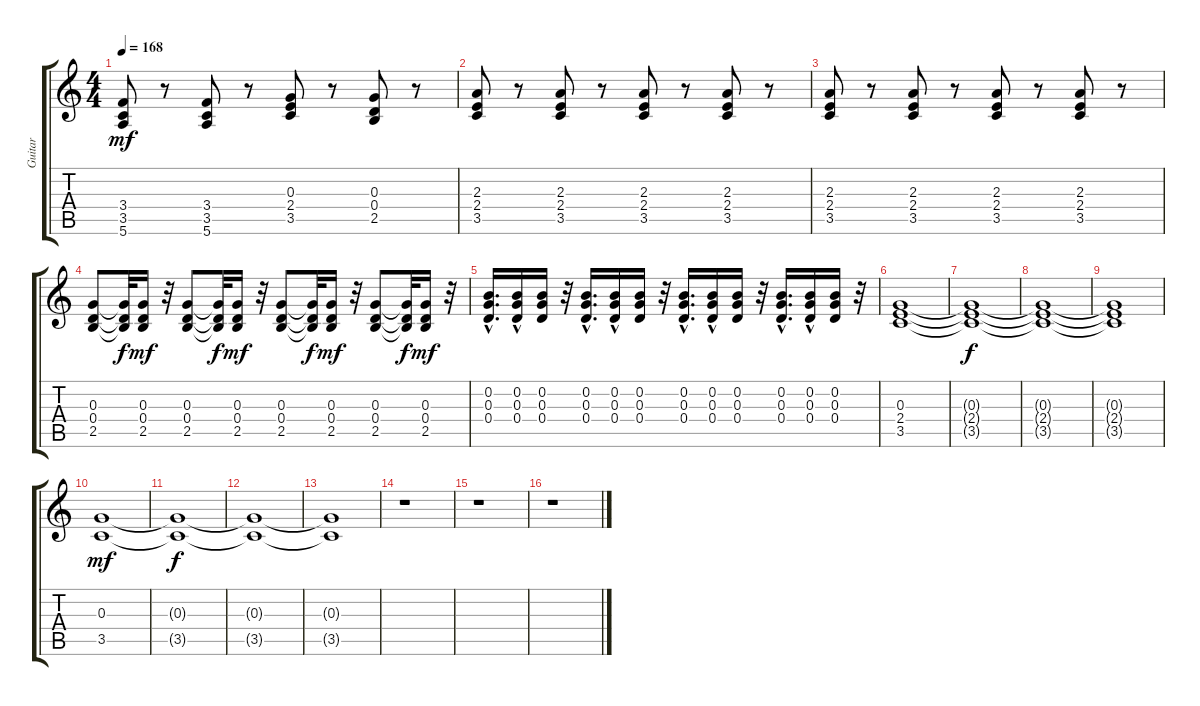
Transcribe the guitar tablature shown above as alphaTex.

\track ("Guitar" "Guitar") {instrument electricguitarjazz}
\staff {score tabs}
\tuning (E4 B3 G3 D3 A2 E2) {hide}
\ts (4 4)
\tempo 168
\clef g2
\ks c
(3.4 3.5 5.6).8{dy mf} r.8 (3.4 3.5 5.6).8 r.8 (0.3 2.4 3.5).8 r.8 (0.3 0.4 2.5).8 r.8 |
(2.3 2.4 3.5).8 r.8 (2.3 2.4 3.5).8 r.8 (2.3 2.4 3.5).8 r.8 (2.3 2.4 3.5).8 r.8 |
(2.3 2.4 3.5).8 r.8 (2.3 2.4 3.5).8 r.8 (2.3 2.4 3.5).8 r.8 (2.3 2.4 3.5).8 r.8 |
(0.3 0.4 2.5).8 (0.3{t} 0.4{t} 2.5{t}).32{dy f} (0.3 0.4 2.5).16{dy mf} r.32 (0.3 0.4 2.5).8 (0.3{t} 0.4{t} 2.5{t}).32{dy f} (0.3 0.4 2.5).16{dy mf} r.32 (0.3 0.4 2.5).8 (0.3{t} 0.4{t} 2.5{t}).32{dy f} (0.3 0.4 2.5).16{dy mf} r.32 (0.3 0.4 2.5).8 (0.3{t} 0.4{t} 2.5{t}).32{dy f} (0.3 0.4 2.5).16{dy mf} r.32 |
(0.2{hac} 0.3{hac} 0.4{hac}).16{d} (0.2{hac} 0.3{hac} 0.4{hac}).16 (0.2 0.3 0.4).16 r.32 (0.2{hac} 0.3{hac} 0.4{hac}).16{d} (0.2{hac} 0.3{hac} 0.4{hac}).16 (0.2 0.3 0.4).16 r.32 (0.2{hac} 0.3{hac} 0.4{hac}).16{d} (0.2{hac} 0.3{hac} 0.4{hac}).16 (0.2 0.3 0.4).16 r.32 (0.2{hac} 0.3{hac} 0.4{hac}).16{d} (0.2{hac} 0.3{hac} 0.4{hac}).16 (0.2 0.3 0.4).16 r.32 |
(0.3 2.4 3.5).1{volume 12} |
(0.3{t} 2.4{t} 3.5{t}).1{dy f} |
(0.3{t} 2.4{t} 3.5{t}).1 |
(0.3{t} 2.4{t} 3.5{t}).1 |
(0.3 3.5).1{dy mf} |
(0.3{t} 3.5{t}).1{dy f} |
(0.3{t} 3.5{t}).1 |
(0.3{t} 3.5{t}).1 |
r.1 |
r.1 |
r.1
